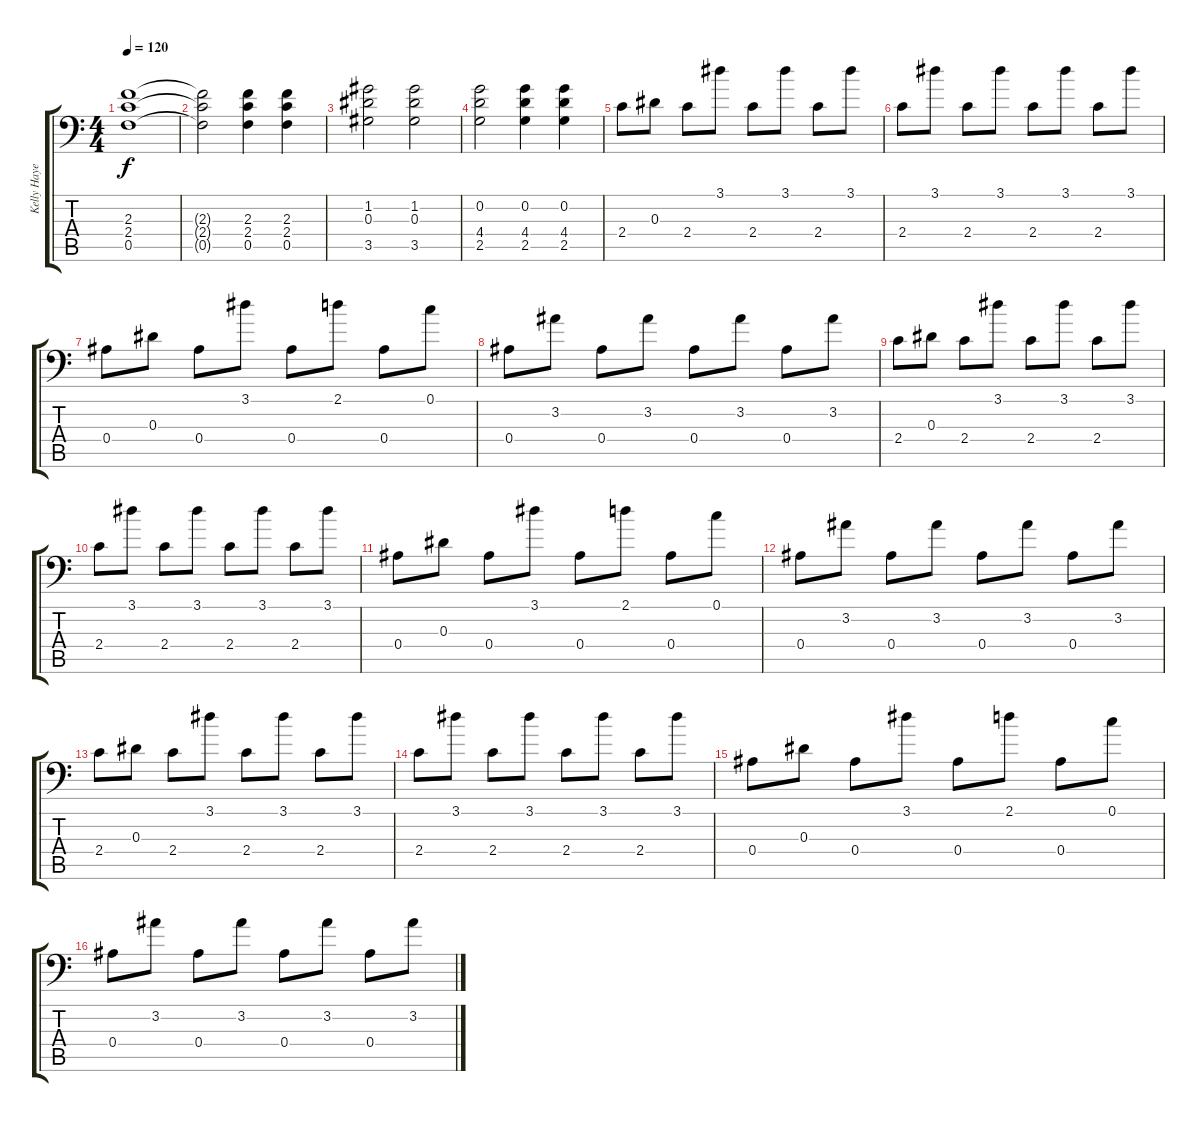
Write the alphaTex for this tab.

\track ("Kelly Hayes/Lane Maverick - Guitar" "Kelly Haye") {instrument electricguitarclean}
\staff {score tabs}
\tuning (C4 G3 Eb3 Bb2 F2 Bb1) {hide}
\ts (4 4)
\tempo 120
\clef f4
\ks c
(2.3 2.4 0.5).1{dy f} |
(2.3{t} 2.4{t} 0.5{t}).2 (2.3 2.4 0.5).4 (2.3 2.4 0.5).4 |
(1.2 0.3 3.5).2 (1.2 0.3 3.5).2 |
(0.2 4.4 2.5).2 (0.2 4.4 2.5).4 (0.2 4.4 2.5).4 |
2.4.8{instrument electricguitarclean} 0.3.8 2.4.8 3.1.8 2.4.8 3.1.8 2.4.8 3.1.8 |
2.4.8 3.1.8 2.4.8 3.1.8 2.4.8 3.1.8 2.4.8 3.1.8 |
0.4.8 0.3.8 0.4.8 3.1.8 0.4.8 2.1.8 0.4.8 0.1.8 |
0.4.8 3.2.8 0.4.8 3.2.8 0.4.8 3.2.8 0.4.8 3.2.8 |
2.4.8 0.3.8 2.4.8 3.1.8 2.4.8 3.1.8 2.4.8 3.1.8 |
2.4.8 3.1.8 2.4.8 3.1.8 2.4.8 3.1.8 2.4.8 3.1.8 |
0.4.8 0.3.8 0.4.8 3.1.8 0.4.8 2.1.8 0.4.8 0.1.8 |
0.4.8 3.2.8 0.4.8 3.2.8 0.4.8 3.2.8 0.4.8 3.2.8 |
2.4.8 0.3.8 2.4.8 3.1.8 2.4.8 3.1.8 2.4.8 3.1.8 |
2.4.8 3.1.8 2.4.8 3.1.8 2.4.8 3.1.8 2.4.8 3.1.8 |
0.4.8 0.3.8 0.4.8 3.1.8 0.4.8 2.1.8 0.4.8 0.1.8 |
0.4.8 3.2.8 0.4.8 3.2.8 0.4.8 3.2.8 0.4.8 3.2.8
